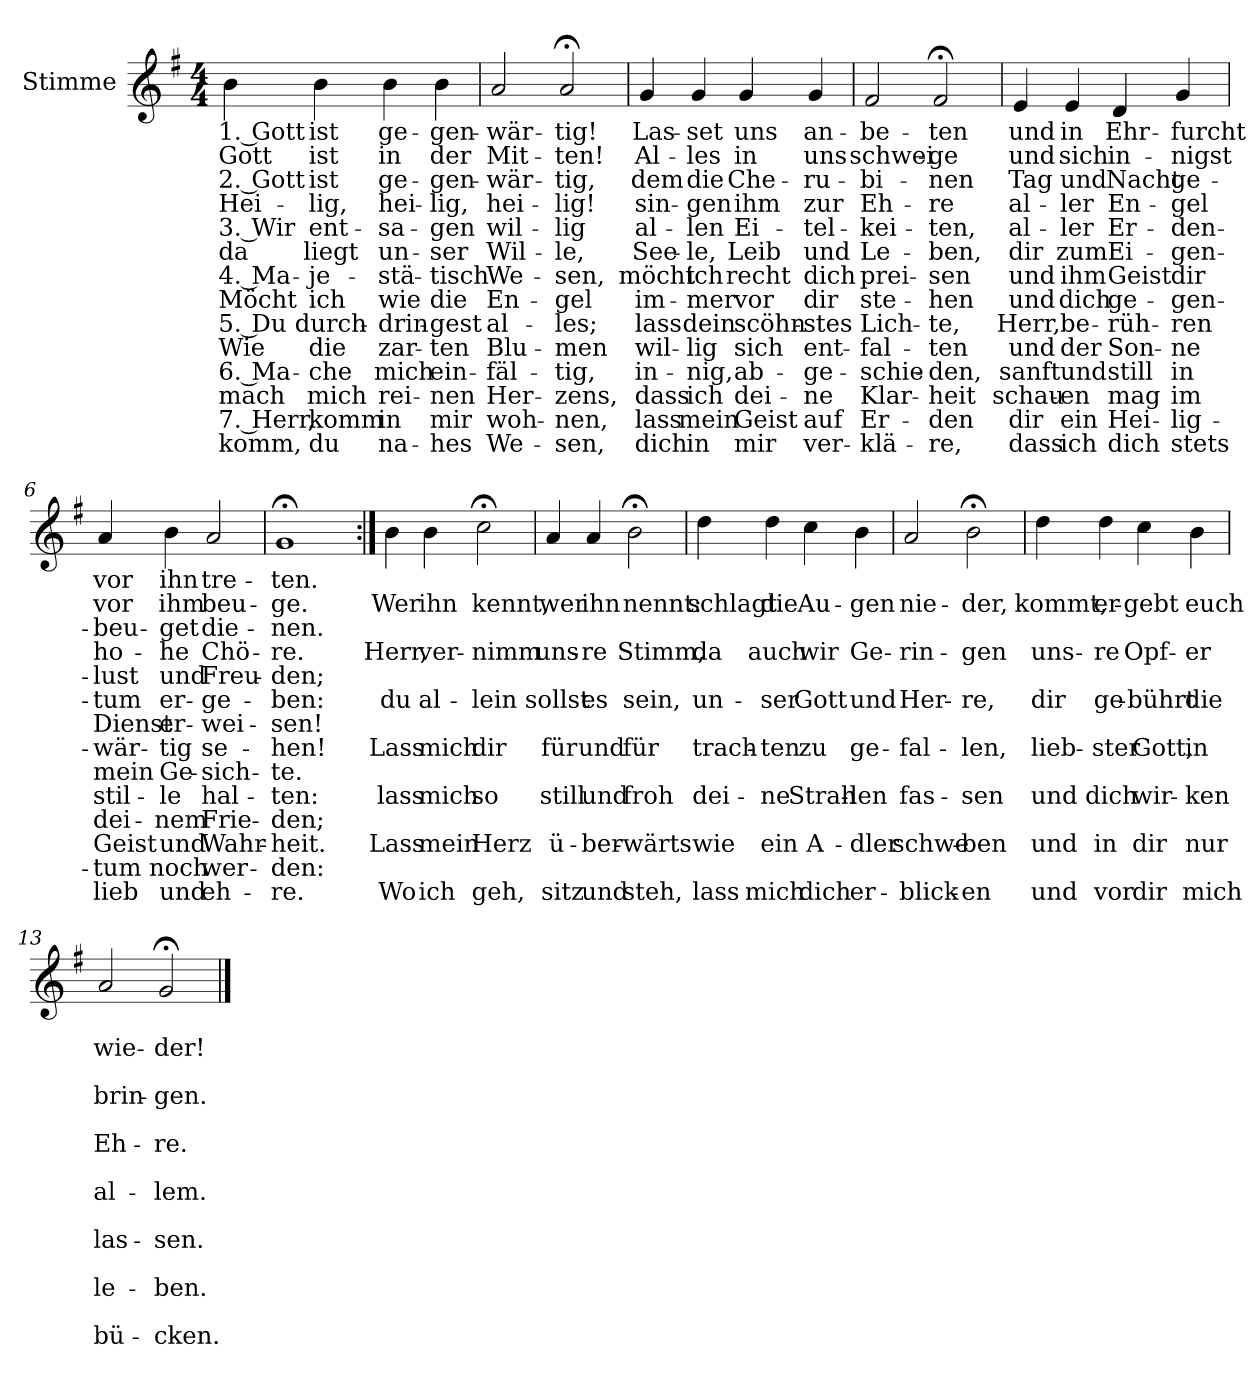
**kern	**text	**text	**text	**text	**text	**text	**text	**text	**text	**text	**text	**text	**text	**text
*part1	*part1	*part1	*part1	*part1	*part1	*part1	*part1	*part1	*part1	*part1	*part1	*part1	*part1	*part1
*staff1	*staff1	*staff1	*staff1	*staff1	*staff1	*staff1	*staff1	*staff1	*staff1	*staff1	*staff1	*staff1	*staff1	*staff1
*I"Stimme	*	*	*	*	*	*	*	*	*	*	*	*	*	*
*I'St.	*	*	*	*	*	*	*	*	*	*	*	*	*	*
*clefG2	*	*	*	*	*	*	*	*	*	*	*	*	*	*
*k[f#]	*	*	*	*	*	*	*	*	*	*	*	*	*	*
*M4/4	*	*	*	*	*	*	*	*	*	*	*	*	*	*
=1	=1	=1	=1	=1	=1	=1	=1	=1	=1	=1	=1	=1	=1	=1
!	!LO:LY:b	!LO:LY:b	!LO:LY:b	!LO:LY:b	!LO:LY:b	!LO:LY:b	!LO:LY:b	!LO:LY:b	!LO:LY:b	!LO:LY:b	!LO:LY:b	!LO:LY:b	!LO:LY:b	!LO:LY:b
4b\	1. Gott	Gott	2. Gott	Hei-	3. Wir	da	4. Ma-	Möcht	5. Du	Wie	6. Ma-	mach	7. Herr,	komm,
!	!LO:LY:b	!LO:LY:b	!LO:LY:b	!LO:LY:b	!LO:LY:b	!LO:LY:b	!LO:LY:b	!LO:LY:b	!LO:LY:b	!LO:LY:b	!LO:LY:b	!LO:LY:b	!LO:LY:b	!LO:LY:b
4b\	ist	ist	ist	-lig,	ent-	liegt	-je-	ich	durch-	die	-che	mich	komm	du
!	!LO:LY:b	!LO:LY:b	!LO:LY:b	!LO:LY:b	!LO:LY:b	!LO:LY:b	!LO:LY:b	!LO:LY:b	!LO:LY:b	!LO:LY:b	!LO:LY:b	!LO:LY:b	!LO:LY:b	!LO:LY:b
4b\	ge-	in	ge-	hei-	-sa-	un-	-stä-	wie	-drin-	zar-	mich	rei-	in	na-
!	!LO:LY:b	!LO:LY:b	!LO:LY:b	!LO:LY:b	!LO:LY:b	!LO:LY:b	!LO:LY:b	!LO:LY:b	!LO:LY:b	!LO:LY:b	!LO:LY:b	!LO:LY:b	!LO:LY:b	!LO:LY:b
4b\	-gen-	der	-gen-	-lig,	-gen	-ser	-tisch	die	-gest	-ten	ein-	-nen	mir	-hes
=2	=2	=2	=2	=2	=2	=2	=2	=2	=2	=2	=2	=2	=2	=2
!	!LO:LY:b	!LO:LY:b	!LO:LY:b	!LO:LY:b	!LO:LY:b	!LO:LY:b	!LO:LY:b	!LO:LY:b	!LO:LY:b	!LO:LY:b	!LO:LY:b	!LO:LY:b	!LO:LY:b	!LO:LY:b
2a/	-wär-	Mit-	-wär-	hei-	wil-	Wil-	We-	En-	al-	Blu-	-fäl-	Her-	woh-	We-
!	!LO:LY:b	!LO:LY:b	!LO:LY:b	!LO:LY:b	!LO:LY:b	!LO:LY:b	!LO:LY:b	!LO:LY:b	!LO:LY:b	!LO:LY:b	!LO:LY:b	!LO:LY:b	!LO:LY:b	!LO:LY:b
2a;</	-tig!	-ten!	-tig,	-lig!	-lig	-le,	-sen,	-gel	-les;	-men	-tig,	-zens,	-nen,	-sen,
=3	=3	=3	=3	=3	=3	=3	=3	=3	=3	=3	=3	=3	=3	=3
!	!LO:LY:b	!LO:LY:b	!LO:LY:b	!LO:LY:b	!LO:LY:b	!LO:LY:b	!LO:LY:b	!LO:LY:b	!LO:LY:b	!LO:LY:b	!LO:LY:b	!LO:LY:b	!LO:LY:b	!LO:LY:b
4g/	Las-	Al-	dem	sin-	al-	See-	möcht	im-	lass	wil-	in-	dass	lass	dich
!	!LO:LY:b	!LO:LY:b	!LO:LY:b	!LO:LY:b	!LO:LY:b	!LO:LY:b	!LO:LY:b	!LO:LY:b	!LO:LY:b	!LO:LY:b	!LO:LY:b	!LO:LY:b	!LO:LY:b	!LO:LY:b
4g/	-set	-les	die	-gen	-len	-le,	ich	-mer	dein	-lig	-nig,	ich	mein	in
!	!LO:LY:b	!LO:LY:b	!LO:LY:b	!LO:LY:b	!LO:LY:b	!LO:LY:b	!LO:LY:b	!LO:LY:b	!LO:LY:b	!LO:LY:b	!LO:LY:b	!LO:LY:b	!LO:LY:b	!LO:LY:b
4g/	uns	in	Che-	ihm	Ei-	Leib	recht	vor	scöhn-	sich	ab-	dei-	Geist	mir
!	!LO:LY:b	!LO:LY:b	!LO:LY:b	!LO:LY:b	!LO:LY:b	!LO:LY:b	!LO:LY:b	!LO:LY:b	!LO:LY:b	!LO:LY:b	!LO:LY:b	!LO:LY:b	!LO:LY:b	!LO:LY:b
4g/	an-	uns	-ru-	zur	-tel-	und	dich	dir	-stes	ent-	-ge-	-ne	auf	ver-
=4	=4	=4	=4	=4	=4	=4	=4	=4	=4	=4	=4	=4	=4	=4
!	!LO:LY:b	!LO:LY:b	!LO:LY:b	!LO:LY:b	!LO:LY:b	!LO:LY:b	!LO:LY:b	!LO:LY:b	!LO:LY:b	!LO:LY:b	!LO:LY:b	!LO:LY:b	!LO:LY:b	!LO:LY:b
2f#/	-be-	schwei-	-bi-	Eh-	-kei-	Le-	prei-	ste-	Lich-	-fal-	-schie-	Klar-	Er-	-klä-
!	!LO:LY:b	!LO:LY:b	!LO:LY:b	!LO:LY:b	!LO:LY:b	!LO:LY:b	!LO:LY:b	!LO:LY:b	!LO:LY:b	!LO:LY:b	!LO:LY:b	!LO:LY:b	!LO:LY:b	!LO:LY:b
2f#;</	-ten	-ge	-nen	-re	-ten,	-ben,	-sen	-hen	-te,	-ten	-den,	-heit	-den	-re,
!!LO:LB:g=z
=5	=5	=5	=5	=5	=5	=5	=5	=5	=5	=5	=5	=5	=5	=5
!	!LO:LY:b	!LO:LY:b	!LO:LY:b	!LO:LY:b	!LO:LY:b	!LO:LY:b	!LO:LY:b	!LO:LY:b	!LO:LY:b	!LO:LY:b	!LO:LY:b	!LO:LY:b	!LO:LY:b	!LO:LY:b
4e/	und	und	Tag	al-	al-	dir	und	und	Herr,	und	sanft	schau-	dir	dass
!	!LO:LY:b	!LO:LY:b	!LO:LY:b	!LO:LY:b	!LO:LY:b	!LO:LY:b	!LO:LY:b	!LO:LY:b	!LO:LY:b	!LO:LY:b	!LO:LY:b	!LO:LY:b	!LO:LY:b	!LO:LY:b
4e/	in	sich	und	-ler	-ler	zum	ihm	dich	be-	der	und	-en	ein	ich
!	!LO:LY:b	!LO:LY:b	!LO:LY:b	!LO:LY:b	!LO:LY:b	!LO:LY:b	!LO:LY:b	!LO:LY:b	!LO:LY:b	!LO:LY:b	!LO:LY:b	!LO:LY:b	!LO:LY:b	!LO:LY:b
4d/	Ehr-	in-	Nacht	En-	Er-	Ei-	Geist	ge-	-rüh-	Son-	still	mag	Hei-	dich
!	!LO:LY:b	!LO:LY:b	!LO:LY:b	!LO:LY:b	!LO:LY:b	!LO:LY:b	!LO:LY:b	!LO:LY:b	!LO:LY:b	!LO:LY:b	!LO:LY:b	!LO:LY:b	!LO:LY:b	!LO:LY:b
4g/	-furcht	-nigst	ge-	-gel	-den-	-gen-	dir	-gen-	-ren	-ne	in	im	-lig-	stets
=6	=6	=6	=6	=6	=6	=6	=6	=6	=6	=6	=6	=6	=6	=6
!	!LO:LY:b	!LO:LY:b	!LO:LY:b	!LO:LY:b	!LO:LY:b	!LO:LY:b	!LO:LY:b	!LO:LY:b	!LO:LY:b	!LO:LY:b	!LO:LY:b	!LO:LY:b	!LO:LY:b	!LO:LY:b
4a/	vor	vor	-beu-	ho-	-lust	-tum	Dienst	-wär-	mein	stil-	dei-	Geist	-tum	lieb
!	!LO:LY:b	!LO:LY:b	!LO:LY:b	!LO:LY:b	!LO:LY:b	!LO:LY:b	!LO:LY:b	!LO:LY:b	!LO:LY:b	!LO:LY:b	!LO:LY:b	!LO:LY:b	!LO:LY:b	!LO:LY:b
4b\	ihn	ihm	-get	-he	und	er-	er-	-tig	Ge-	-le	-nem	und	noch	und
!	!LO:LY:b	!LO:LY:b	!LO:LY:b	!LO:LY:b	!LO:LY:b	!LO:LY:b	!LO:LY:b	!LO:LY:b	!LO:LY:b	!LO:LY:b	!LO:LY:b	!LO:LY:b	!LO:LY:b	!LO:LY:b
2a/	tre-	beu-	die-	Chö-	Freu-	-ge-	-wei-	se-	-sich-	hal-	Frie-	Wahr-	wer-	eh-
=7	=7	=7	=7	=7	=7	=7	=7	=7	=7	=7	=7	=7	=7	=7
!	!LO:LY:b	!LO:LY:b	!LO:LY:b	!LO:LY:b	!LO:LY:b	!LO:LY:b	!LO:LY:b	!LO:LY:b	!LO:LY:b	!LO:LY:b	!LO:LY:b	!LO:LY:b	!LO:LY:b	!LO:LY:b
1g;<	-ten.	-ge.	-nen.	-re.	-den;	-ben:	-sen!	-hen!	-te.	-ten:	-den;	-heit.	-den:	-re.
=8:|!	=8:|!	=8:|!	=8:|!	=8:|!	=8:|!	=8:|!	=8:|!	=8:|!	=8:|!	=8:|!	=8:|!	=8:|!	=8:|!	=8:|!
!	!	!LO:LY:b	!	!LO:LY:b	!	!LO:LY:b	!	!LO:LY:b	!	!LO:LY:b	!	!LO:LY:b	!	!LO:LY:b
4b\	.	Wer	.	Herr,	.	du	.	Lass	.	lass	.	Lass	.	Wo
!	!	!LO:LY:b	!	!LO:LY:b	!	!LO:LY:b	!	!LO:LY:b	!	!LO:LY:b	!	!LO:LY:b	!	!LO:LY:b
4b\	.	ihn	.	ver-	.	al-	.	mich	.	mich	.	mein	.	ich
!	!	!LO:LY:b	!	!LO:LY:b	!	!LO:LY:b	!	!LO:LY:b	!	!LO:LY:b	!	!LO:LY:b	!	!LO:LY:b
2cc;<\	.	kennt,	.	-nimm	.	-lein	.	dir	.	so	.	Herz	.	geh,
=9	=9	=9	=9	=9	=9	=9	=9	=9	=9	=9	=9	=9	=9	=9
!	!	!LO:LY:b	!	!LO:LY:b	!	!LO:LY:b	!	!LO:LY:b	!	!LO:LY:b	!	!LO:LY:b	!	!LO:LY:b
4a/	.	wer	.	uns-	.	sollst	.	für	.	still	.	ü-	.	sitz
!	!	!LO:LY:b	!	!LO:LY:b	!	!LO:LY:b	!	!LO:LY:b	!	!LO:LY:b	!	!LO:LY:b	!	!LO:LY:b
4a/	.	ihn	.	-re	.	es	.	und	.	und	.	-ber-	.	und
!	!	!LO:LY:b	!	!LO:LY:b	!	!LO:LY:b	!	!LO:LY:b	!	!LO:LY:b	!	!LO:LY:b	!	!LO:LY:b
2b;<\	.	nennt:	.	Stimm,	.	sein,	.	für	.	froh	.	-wärts	.	steh,
!!LO:LB:g=z
=10	=10	=10	=10	=10	=10	=10	=10	=10	=10	=10	=10	=10	=10	=10
!	!	!LO:LY:b	!	!LO:LY:b	!	!LO:LY:b	!	!LO:LY:b	!	!LO:LY:b	!	!LO:LY:b	!	!LO:LY:b
4dd\	.	schlagt	.	da	.	un-	.	trach-	.	dei-	.	wie	.	lass
!	!	!LO:LY:b	!	!LO:LY:b	!	!LO:LY:b	!	!LO:LY:b	!	!LO:LY:b	!	!LO:LY:b	!	!LO:LY:b
4dd\	.	die	.	auch	.	-ser	.	-ten	.	-ne	.	ein	.	mich
!	!	!LO:LY:b	!	!LO:LY:b	!	!LO:LY:b	!	!LO:LY:b	!	!LO:LY:b	!	!LO:LY:b	!	!LO:LY:b
4cc\	.	Au-	.	wir	.	Gott	.	zu	.	Strah-	.	A-	.	dich
!	!	!LO:LY:b	!	!LO:LY:b	!	!LO:LY:b	!	!LO:LY:b	!	!LO:LY:b	!	!LO:LY:b	!	!LO:LY:b
4b\	.	-gen	.	Ge-	.	und	.	ge-	.	-len	.	-dler	.	er-
=11	=11	=11	=11	=11	=11	=11	=11	=11	=11	=11	=11	=11	=11	=11
!	!	!LO:LY:b	!	!LO:LY:b	!	!LO:LY:b	!	!LO:LY:b	!	!LO:LY:b	!	!LO:LY:b	!	!LO:LY:b
2a/	.	nie-	.	-rin-	.	Her-	.	-fal-	.	fas-	.	schwe-	.	-blick-
!	!	!LO:LY:b	!	!LO:LY:b	!	!LO:LY:b	!	!LO:LY:b	!	!LO:LY:b	!	!LO:LY:b	!	!LO:LY:b
2b;<\	.	-der,	.	-gen	.	-re,	.	-len,	.	-sen	.	-ben	.	-en
=12	=12	=12	=12	=12	=12	=12	=12	=12	=12	=12	=12	=12	=12	=12
!	!	!LO:LY:b	!	!LO:LY:b	!	!LO:LY:b	!	!LO:LY:b	!	!LO:LY:b	!	!LO:LY:b	!	!LO:LY:b
4dd\	.	kommt,	.	uns-	.	dir	.	lieb-	.	und	.	und	.	und
!	!	!LO:LY:b	!	!LO:LY:b	!	!LO:LY:b	!	!LO:LY:b	!	!LO:LY:b	!	!LO:LY:b	!	!LO:LY:b
4dd\	.	er-	.	-re	.	ge-	.	-ster	.	dich	.	in	.	vor
!	!	!LO:LY:b	!	!LO:LY:b	!	!LO:LY:b	!	!LO:LY:b	!	!LO:LY:b	!	!LO:LY:b	!	!LO:LY:b
4cc\	.	-gebt	.	Opf-	.	-bührt	.	Gott,	.	wir-	.	dir	.	dir
!	!	!LO:LY:b	!	!LO:LY:b	!	!LO:LY:b	!	!LO:LY:b	!	!LO:LY:b	!	!LO:LY:b	!	!LO:LY:b
4b\	.	euch	.	-er	.	die	.	in	.	-ken	.	nur	.	mich
=13	=13	=13	=13	=13	=13	=13	=13	=13	=13	=13	=13	=13	=13	=13
!	!	!LO:LY:b	!	!LO:LY:b	!	!LO:LY:b	!	!LO:LY:b	!	!LO:LY:b	!	!LO:LY:b	!	!LO:LY:b
2a/	.	wie-	.	brin-	.	Eh-	.	al-	.	las-	.	le-	.	bü-
!	!	!LO:LY:b	!	!LO:LY:b	!	!LO:LY:b	!	!LO:LY:b	!	!LO:LY:b	!	!LO:LY:b	!	!LO:LY:b
2g;</	.	-der!	.	-gen.	.	-re.	.	-lem.	.	-sen.	.	-ben.	.	-cken.
==	==	==	==	==	==	==	==	==	==	==	==	==	==	==
*-	*-	*-	*-	*-	*-	*-	*-	*-	*-	*-	*-	*-	*-	*-
